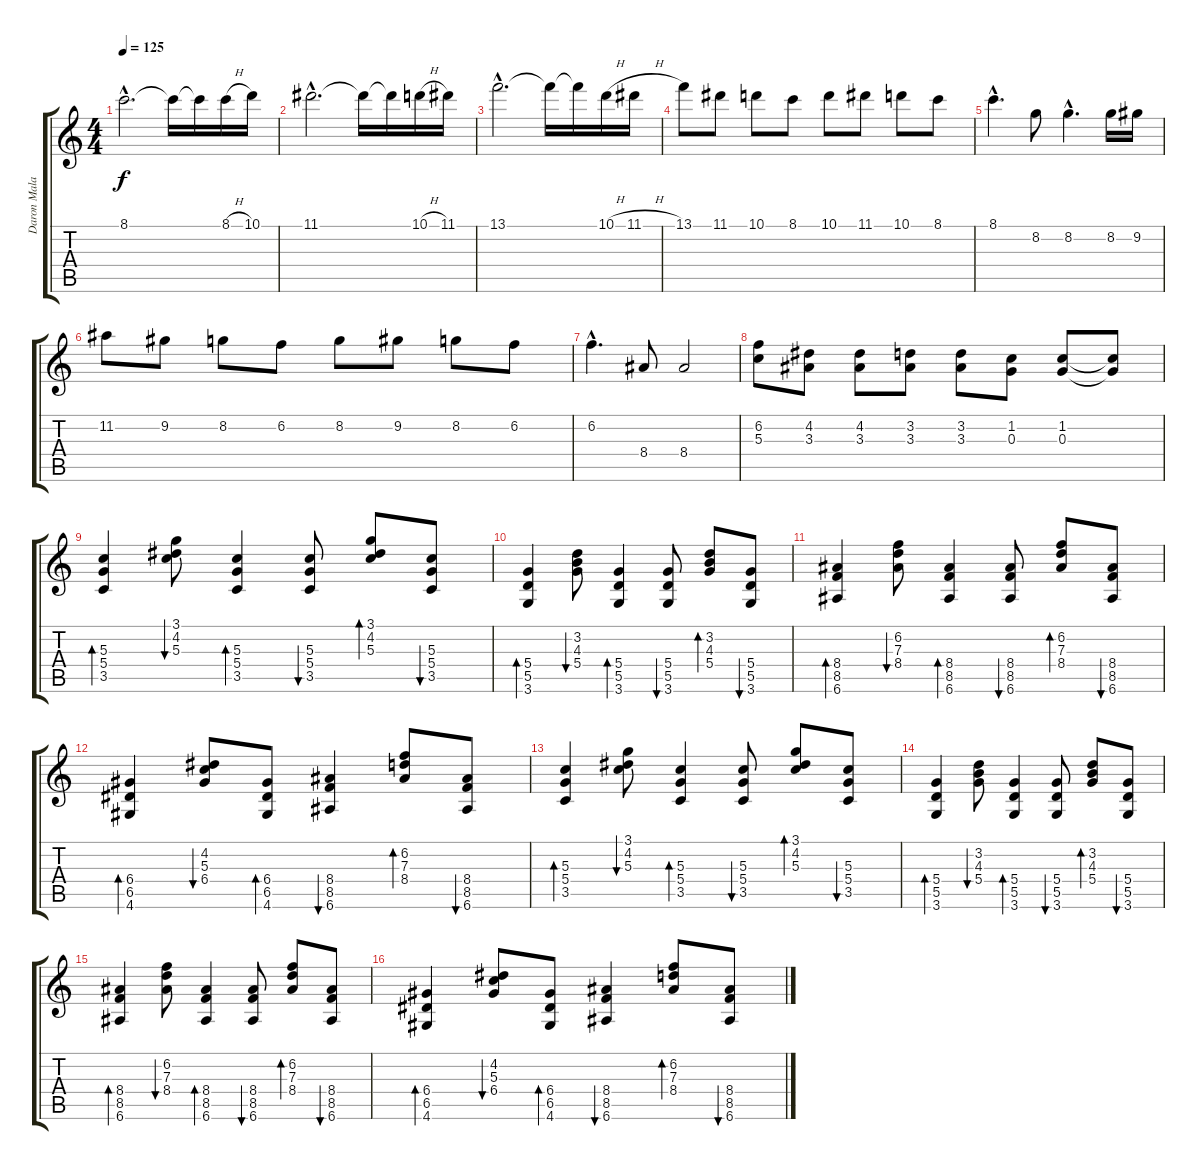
\track ("Daron Malakian:Guitar & Solo" "Daron Mala") {instrument acousticguitarsteel}
\staff {score tabs}
\tuning (E4 B3 G3 D3 A2 E2) {hide}
\ts (4 4)
\tempo 125
\clef g2
\ks c
8.1{hac}.2{d dy f volume 16} 8.1{t}.16 8.1{t}.16 8.1{h}.16 10.1.16 |
11.1{hac}.2{d} 11.1{t}.16 11.1{t}.16 10.1{h}.16 11.1.16 |
13.1{hac}.2{d} 13.1{t}.16 13.1{t}.16 10.1{h}.16 11.1{h}.16 |
13.1.8 11.1.8 10.1.8 8.1.8 10.1.8 11.1.8 10.1.8 8.1.8 |
8.1{hac}.4{d} 8.2.8 8.2{hac}.4{d} 8.2.16 9.2.16 |
11.2.8 9.2.8 8.2.8 6.2.8 8.2.8 9.2.8 8.2.8 6.2.8 |
6.2{hac}.4{d} 8.4.8 8.4.2 |
(6.2 5.3).8 (4.2 3.3).8 (4.2 3.3).8 (3.2 3.3).8 (3.2 3.3).8 (1.2 0.3).8 (1.2 0.3).8 (1.2{t} 0.3{t}).8 |
(5.3 5.4 3.5).4{bd 60 volume 11} (3.1 4.2 5.3).8{bu 60} (5.3 5.4 3.5).4{bd 60} (5.3 5.4 3.5).8{bu 60} (3.1 4.2 5.3).8{bd 60} (5.3 5.4 3.5).8{bu 60} |
(5.4 5.5 3.6).4{bd 60} (3.2 4.3 5.4).8{bu 60} (5.4 5.5 3.6).4{bd 60} (5.4 5.5 3.6).8{bu 60} (3.2 4.3 5.4).8{bd 60} (5.4 5.5 3.6).8{bu 60} |
(8.4 8.5 6.6).4{bd 60} (6.2 7.3 8.4).8{bu 60} (8.4 8.5 6.6).4{bd 60} (8.4 8.5 6.6).8{bu 60} (6.2 7.3 8.4).8{bd 60} (8.4 8.5 6.6).8{bu 60} |
(6.4 6.5 4.6).4{bd 60} (4.2 5.3 6.4).8{bu 60} (6.4 6.5 4.6).8{bd 60} (8.4 8.5 6.6).4{bu 60} (6.2 7.3 8.4).8{bd 60} (8.4 8.5 6.6).8{bu 60} |
(5.3 5.4 3.5).4{bd 60} (3.1 4.2 5.3).8{bu 60} (5.3 5.4 3.5).4{bd 60} (5.3 5.4 3.5).8{bu 60} (3.1 4.2 5.3).8{bd 60} (5.3 5.4 3.5).8{bu 60} |
(5.4 5.5 3.6).4{bd 60} (3.2 4.3 5.4).8{bu 60} (5.4 5.5 3.6).4{bd 60} (5.4 5.5 3.6).8{bu 60} (3.2 4.3 5.4).8{bd 60} (5.4 5.5 3.6).8{bu 60} |
(8.4 8.5 6.6).4{bd 60} (6.2 7.3 8.4).8{bu 60} (8.4 8.5 6.6).4{bd 60} (8.4 8.5 6.6).8{bu 60} (6.2 7.3 8.4).8{bd 60} (8.4 8.5 6.6).8{bu 60} |
(6.4 6.5 4.6).4{bd 60} (4.2 5.3 6.4).8{bu 60} (6.4 6.5 4.6).8{bd 60} (8.4 8.5 6.6).4{bu 60} (6.2 7.3 8.4).8{bd 60} (8.4 8.5 6.6).8{bu 60}
